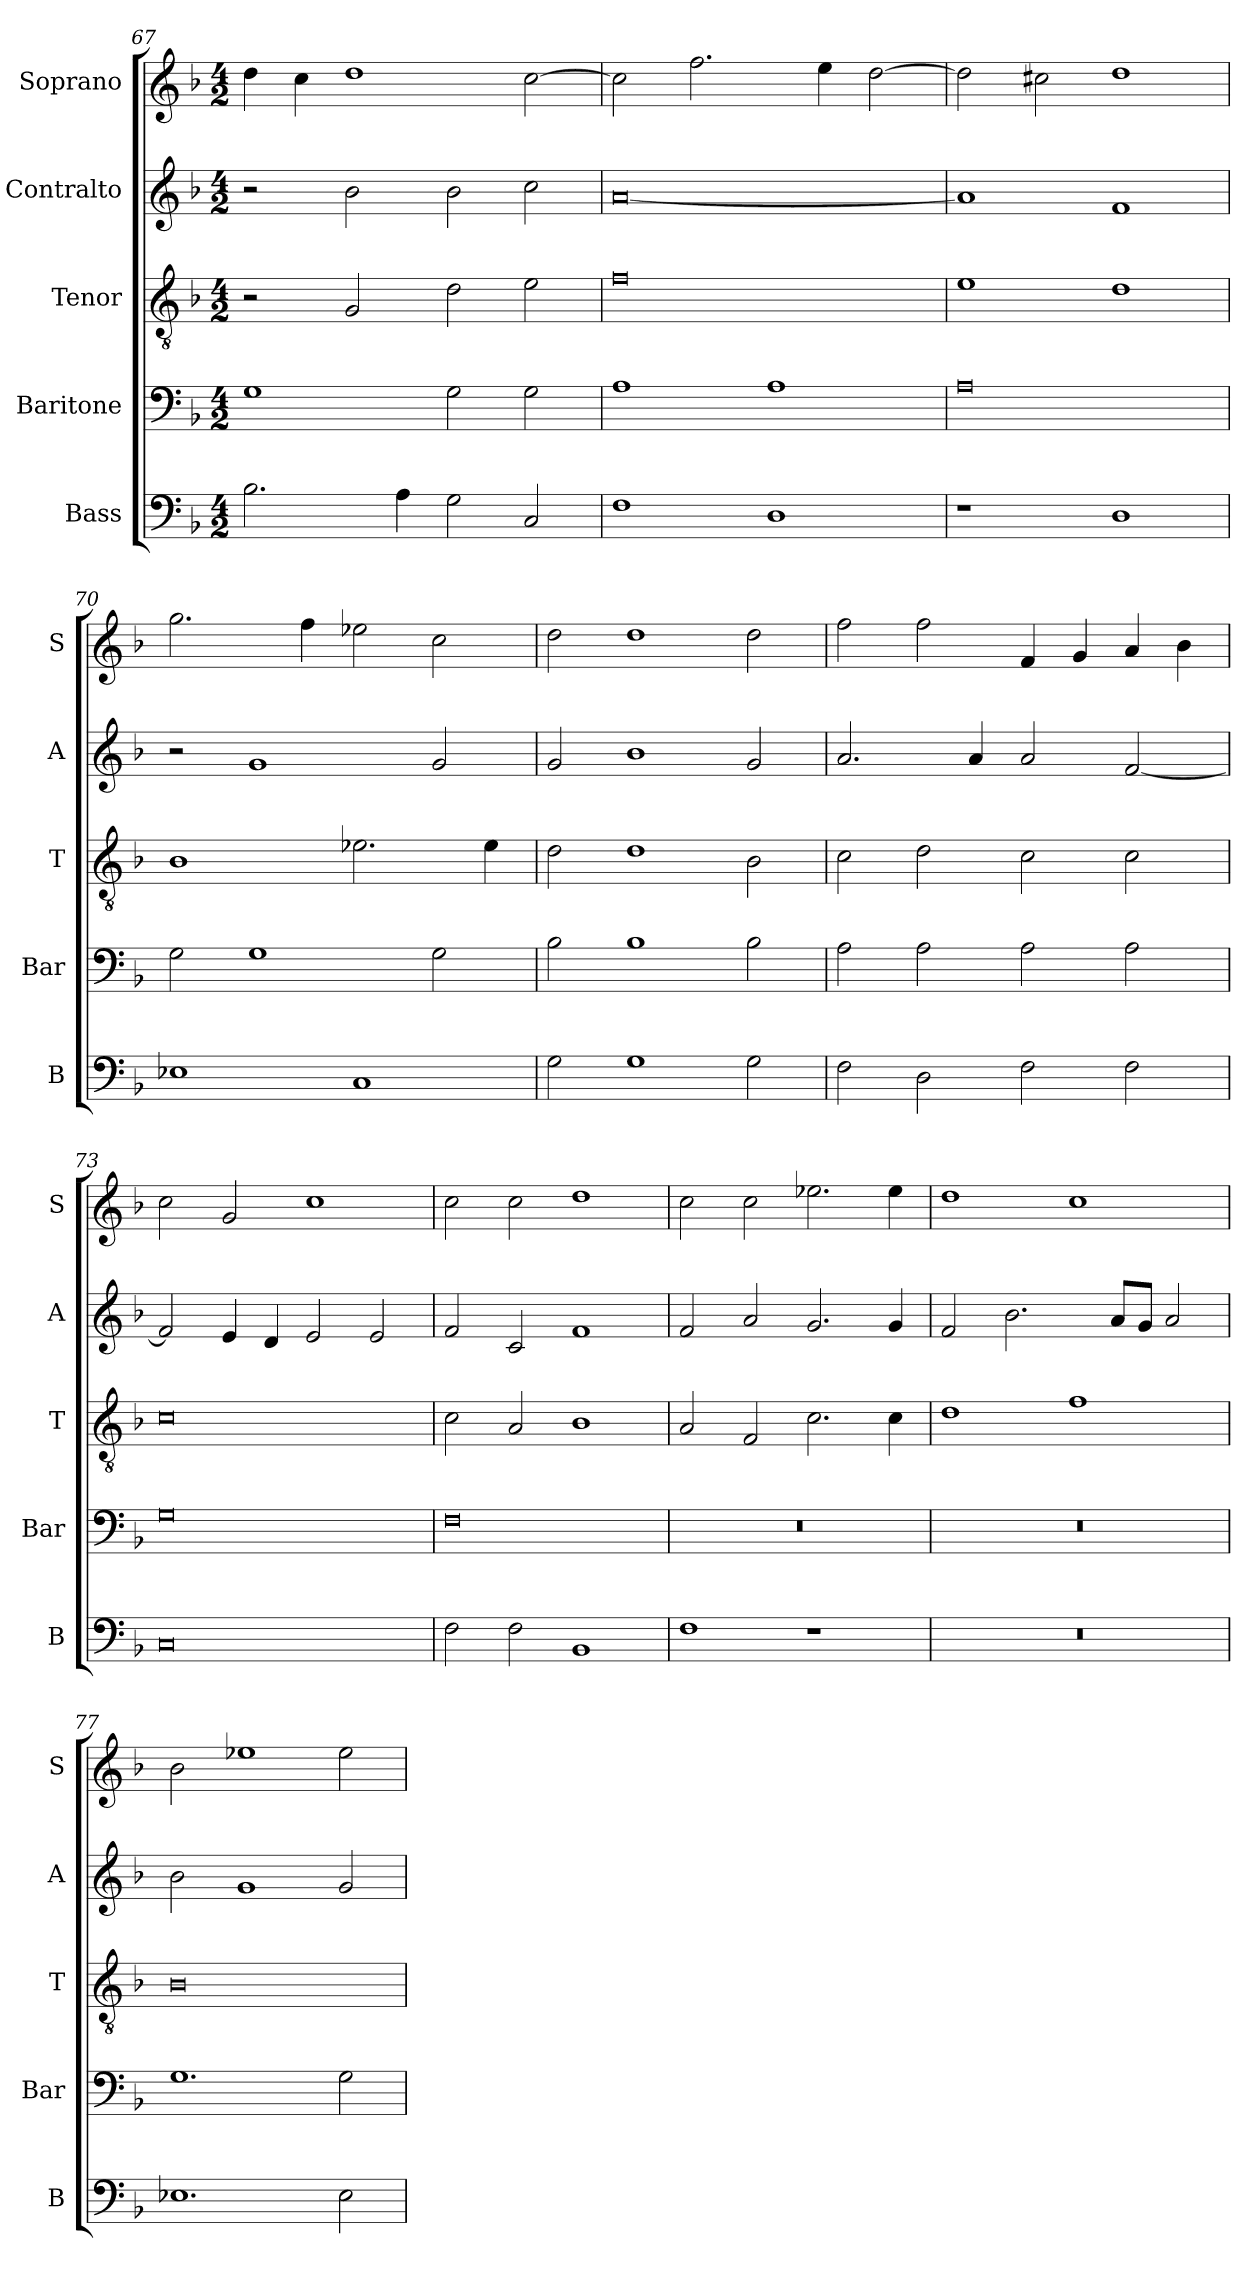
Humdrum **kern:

**kern	**kern	**kern	**kern	**kern
*part5	*part4	*part3	*part2	*part1
*staff5	*staff4	*staff3	*staff2	*staff1
*I"Bass	*I"Baritone	*I"Tenor	*I"Contralto	*I"Soprano
*I'B	*I'Bar	*I'T	*I'A	*I'S
*clefF4	*clefF4	*clefGv2	*clefG2	*clefG2
*k[b-]	*k[b-]	*k[b-]	*k[b-]	*k[b-]
*G:dor	*G:dor	*G:dor	*G:dor	*G:dor
*M4/2	*M4/2	*M4/2	*M4/2	*M4/2
=67	=67	=67	=67	=67
2.B-	1G	2r	2r	4dd
.	.	.	.	4cc
.	.	2G	2b-	1dd
4A	.	.	.	.
2G	2G	2d	2b-	.
2C	2G	2e	2cc	[2cc
=68	=68	=68	=68	=68
1F	1A	0f	[0a	2cc]
.	.	.	.	2.ff
1D	1A	.	.	.
.	.	.	.	4ee
.	.	.	.	[2dd
=69	=69	=69	=69	=69
1r	0A	1e	1a]	2dd]
.	.	.	.	2cc#X
1D	.	1d	1f	1dd
=70	=70	=70	=70	=70
1E-X	2G	1B-	2r	2.gg
.	1G	.	1g	.
.	.	.	.	4ff
1C	.	2.e-X	.	2ee-X
.	2G	.	2g	2cc
.	.	4e-	.	.
=71	=71	=71	=71	=71
2G	2B-	2d	2g	2dd
1G	1B-	1d	1b-	1dd
2G	2B-	2B-	2g	2dd
=72	=72	=72	=72	=72
2F	2A	2c	2.a	2ff
2D	2A	2d	.	2ff
.	.	.	4a	.
2F	2A	2c	2a	4f
.	.	.	.	4g
2F	2A	2c	[2f	4a
.	.	.	.	4b-
=73	=73	=73	=73	=73
0C	0G	0c	2f]	2cc
.	.	.	4e	2g
.	.	.	4d	.
.	.	.	2e	1cc
.	.	.	2e	.
=74	=74	=74	=74	=74
2F	0F	2c	2f	2cc
2F	.	2A	2c	2cc
1BB-	.	1B-	1f	1dd
=75	=75	=75	=75	=75
1F	0r	2A	2f	2cc
.	.	2F	2a	2cc
1r	.	2.c	2.g	2.ee-X
.	.	4c	4g	4ee-
=76	=76	=76	=76	=76
0r	0r	1d	2f	1dd
.	.	.	2.b-	.
.	.	1f	.	1cc
.	.	.	8a/L	.
.	.	.	8g/J	.
.	.	.	2a	.
=77	=77	=77	=77	=77
1.E-X	1.G	0B-	2b-	2b-
.	.	.	1g	1ee-X
2E-	2G	.	2g	2ee-
=	=	=	=	=
*-	*-	*-	*-	*-
